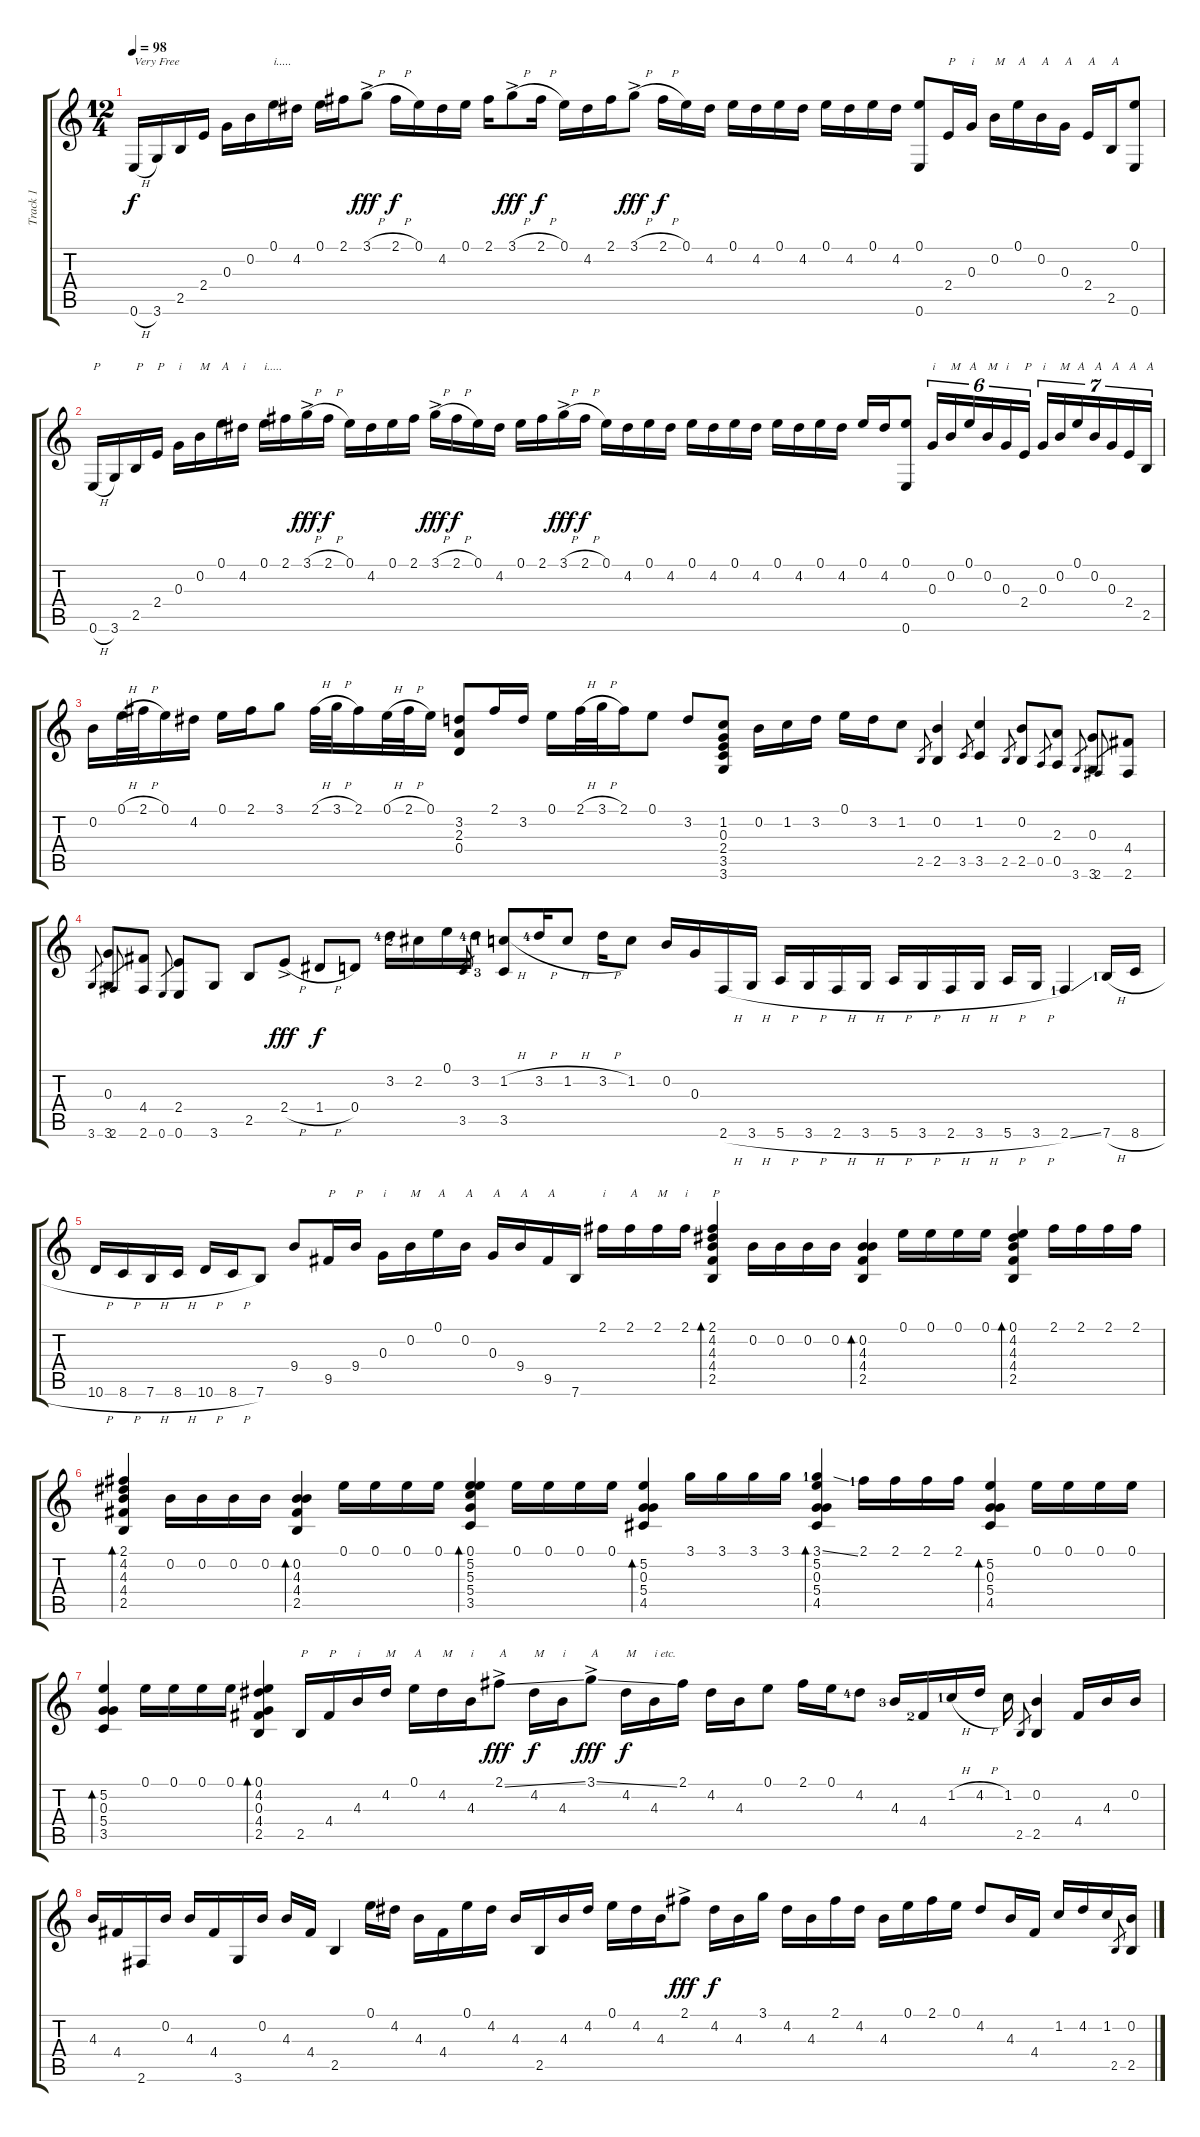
\track ("Track 1" "Track 1") {instrument acousticguitarnylon}
\staff {score tabs}
\tuning (E4 B3 G3 D3 A2 E2) {hide}
\ts (12 4)
\tempo 98
\clef g2
\ks c
0.6{h}.16{txt "Very Free" dy f instrument acousticguitarnylon} 3.6.16 2.5.16 2.4.16 0.3.16 0.2.16 0.1.16{txt "i....."} 4.2.16 0.1.16 2.1.16 3.1{h ac}.8{dy fff} 2.1{h}.16{dy f} 0.1.16 4.2.16 0.1.16 2.1.16 3.1{h ac}.8{dy fff} 2.1{h}.16{dy f} 0.1.16 4.2.16 2.1.16 3.1{h ac}.8{dy fff} 2.1{h}.16{dy f} 0.1.16 4.2.16 0.1.16 4.2.16 0.1.16 4.2.16 0.1.16 4.2.16 0.1.16 4.2.16 (0.1 0.6).8 2.4.16{txt "P"} 0.3.16{txt "i"} 0.2.16{txt "M"} 0.1.16{txt "A"} 0.2.16{txt "A"} 0.3.16{txt "A"} 2.4.16{txt "A"} 2.5.16{txt "A"} (0.1 0.6).8 |
0.6{h}.16{txt "P"} 3.6.16 2.5.16{txt "P"} 2.4.16{txt "P"} 0.3.16{txt "i"} 0.2.16{txt "M"} 0.1.16{txt "A"} 4.2.16{txt "i"} 0.1.16{txt "i....."} 2.1.16 3.1{h ac}.16{dy fff} 2.1{h}.16{dy f} 0.1.16 4.2.16 0.1.16 2.1.16 3.1{h ac}.16{dy fff} 2.1{h}.16{dy f} 0.1.16 4.2.16 0.1.16 2.1.16 3.1{h ac}.16{dy fff} 2.1{h}.16{dy f} 0.1.16 4.2.16 0.1.16 4.2.16 0.1.16 4.2.16 0.1.16 4.2.16 0.1.16 4.2.16 0.1.16 4.2.16 0.1.16 4.2.16 (0.1 0.6).8 0.3.16{tu (6 4) txt "i"} 0.2.16{tu (6 4) txt "M"} 0.1.16{tu (6 4) txt "A"} 0.2.16{tu (6 4) txt "M"} 0.3.16{tu (6 4) txt "i"} 2.4.16{tu (6 4) txt "P"} 0.3.16{tu (7 4) txt "i"} 0.2.16{tu (7 4) txt "M"} 0.1.16{tu (7 4) txt "A"} 0.2.16{tu (7 4) txt "A"} 0.3.16{tu (7 4) txt "A"} 2.4.16{tu (7 4) txt "A"} 2.5.16{tu (7 4) txt "A"} |
0.2.16 0.1{h}.32 2.1{h}.32 0.1.16 4.2.16 0.1.16 2.1.16 3.1.8 2.1{h}.32 3.1{h}.32 2.1.16 0.1{h}.32 2.1{h}.32 0.1.16 (3.2 2.3 0.4).8 2.1.16 3.2.16 0.1.16 2.1{h}.32 3.1{h}.32 2.1.16 0.1.8 3.2.8 (1.2 0.3 2.4 3.5 3.6).8 0.2.16 1.2.16 3.2.16 0.1.16 3.2.16 1.2.8 2.5.8{gr} (0.2 2.5).4 3.5.8{gr} (1.2 3.5).4 2.5.8{gr} (0.2 2.5).8 0.5.8{gr} (2.3 0.5).8 3.6.8{gr} (0.3 3.6).8 2.6.8{gr} (4.4 2.6).8 |
3.6.8{gr} (0.3 3.6).8 2.6.8{gr} (4.4 2.6).8 0.6.8{gr} (2.4 0.6).8 3.6.8 2.5.8 2.4{h ac}.8{dy fff} 1.4{h}.8{dy f} 0.4.8 3.2{lf 5}.16 2.2{lf 3}.16 0.1.16 3.2{lf 5}.16 3.5.8{gr} (1.2{h lf 2} 3.5{lf 4}).8 3.2{h lf 5}.16 1.2{h}.8 3.2{h}.16 1.2.8 0.2.16 0.3.16 2.6{h}.16 3.6{h}.16 5.6{h}.16 3.6{h}.16 2.6{h}.16 3.6{h}.16 5.6{h}.16 3.6{h}.16 2.6{h}.16 3.6{h}.16 5.6{h}.16 3.6{h}.16 2.6{ss lf 2}.4 7.6{h lf 2}.16 8.6{h}.16 |
10.6{h}.16 8.6{h}.16 7.6{h}.16 8.6{h}.16 10.6{h}.16 8.6{h}.16 7.6.8 9.4.8 9.5.16{txt "P"} 9.4.16{txt "P"} 0.3.16{txt "i"} 0.2.16{txt "M"} 0.1.16{txt "A"} 0.2.16{txt "A"} 0.3.16{txt "A"} 9.4.16{txt "A"} 9.5.16{txt "A"} 7.6.16 2.1.16{txt "i"} 2.1.16{txt "A"} 2.1.16{txt "M"} 2.1.16{txt "i"} (2.1 4.2 4.3 4.4 2.5).4{bd 60 txt "P"} 0.2.16 0.2.16 0.2.16 0.2.16 (0.2 4.3 4.4 2.5).4{bd 60} 0.1.16 0.1.16 0.1.16 0.1.16 (0.1 4.2 4.3 4.4 2.5).4{bd 60} 2.1.16 2.1.16 2.1.16 2.1.16 |
(2.1 4.2 4.3 4.4 2.5).4{bd 60} 0.2.16 0.2.16 0.2.16 0.2.16 (0.2 4.3 4.4 2.5).4{bd 60} 0.1.16 0.1.16 0.1.16 0.1.16 (0.1 5.2 5.3 5.4 3.5).4{bd 60} 0.1.16 0.1.16 0.1.16 0.1.16 (5.2 0.3 5.4 4.5).4{bd 60} 3.1.16 3.1.16 3.1.16 3.1.16 (3.1{ss lf 2} 5.2 0.3 5.4 4.5).4{bd 60} 2.1{lf 2}.16 2.1.16 2.1.16 2.1.16 (5.2 0.3 5.4 4.5).4{bd 60} 0.1.16 0.1.16 0.1.16 0.1.16 |
(5.2 0.3 5.4 3.5).4{bd 60} 0.1.16 0.1.16 0.1.16 0.1.16 (0.1 4.2 0.3 4.4 2.5).4{bd 60} 2.5.16{txt "P"} 4.4.16{txt "P"} 4.3.16{txt "i"} 4.2.16{txt "M"} 0.1.16{txt "A"} 4.2.16{txt "M"} 4.3.16{txt "i"} 2.1{ss ac}.8{txt "A" dy fff} 4.2.16{txt "M" dy f} 4.3.16{txt "i"} 3.1{ss ac}.8{txt "A" dy fff} 4.2.16{txt "M" dy f} 4.3.16{txt "i etc."} 2.1.16 4.2.16 4.3.16 0.1.8 2.1.16 0.1.16 4.2{lf 5}.8 4.3{lf 4}.16 4.4{lf 3}.16 1.2{h lf 2}.16 4.2{h}.16 1.2.16 2.5.8{gr} (0.2 2.5).4 4.4.16 4.3.16 0.2.16 |
4.3.16 4.4.16 2.6.16 0.2.16 4.3.16 4.4.16 3.6.16 0.2.16 4.3.16 4.4.16 2.5.4 0.1.16 4.2.16 4.3.16 4.4.16 0.1.16 4.2.16 4.3.16 2.5.16 4.3.16 4.2.16 0.1.16 4.2.16 4.3.16 2.1{ac}.8{dy fff} 4.2.16{dy f} 4.3.16 3.1.16 4.2.16 4.3.16 2.1.16 4.2.16 4.3.16 0.1.16 2.1.16 0.1.16 4.2.8 4.3.16 4.4.16 1.2.16 4.2.16 1.2.16 2.5.8{gr} (0.2 2.5).16
